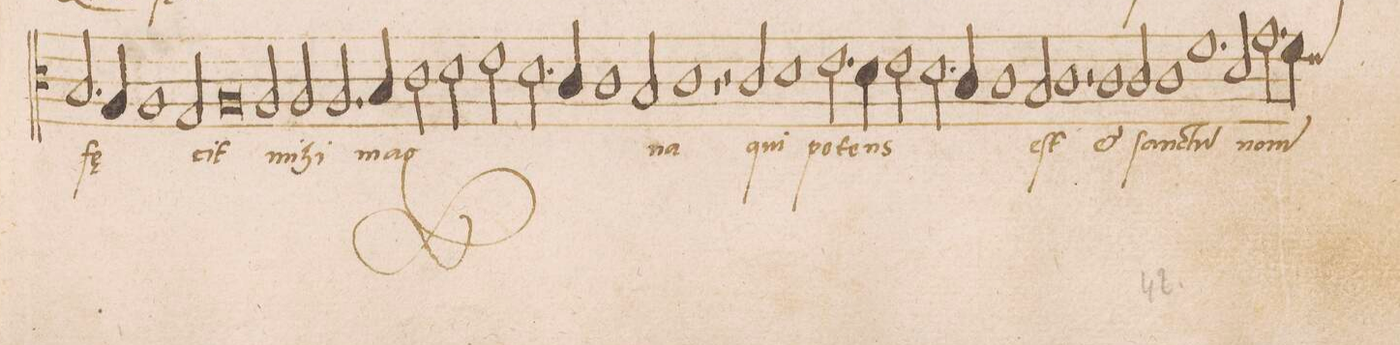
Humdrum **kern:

**kern	**text
*I"ALTVS	*
*clefC3	*
*k[]	*
*met(C|)	*
*M2/1	*
2.B/	fae-
=40-	=40-
4A/	.
1A	.
2G/	.
=41-	=41-
0A	-cit
=42-	=42-
2A/	mi-
2A/	-hi
2.A/	mag-
4B/	.
=43-	=43-
2c\	.
2d\	.
2e\	.
2.d\	.
=44-	=44-
4c/	.
1c	.
2B/	na
=45-	=45-
1c	.
1r	.
=46-	=46-
2r	.
2c/	qui
1d	.
=47-	=47-
2.e\	po-
4d\	-tens
2e\	.
2.d\	.
=48-	=48-
4c/	.
1c	.
2B/	eſt
=49-	=49-
1c	.
2r	.
1c\	et
=50-	=50-
2c/	ſan-
1c	-ctu(m)
=51-	=51-
1.f	.
2d/	.
=52-	=52-
2.g\	no-
4f\	-m(en)
*custos:e	*
*-	*-
